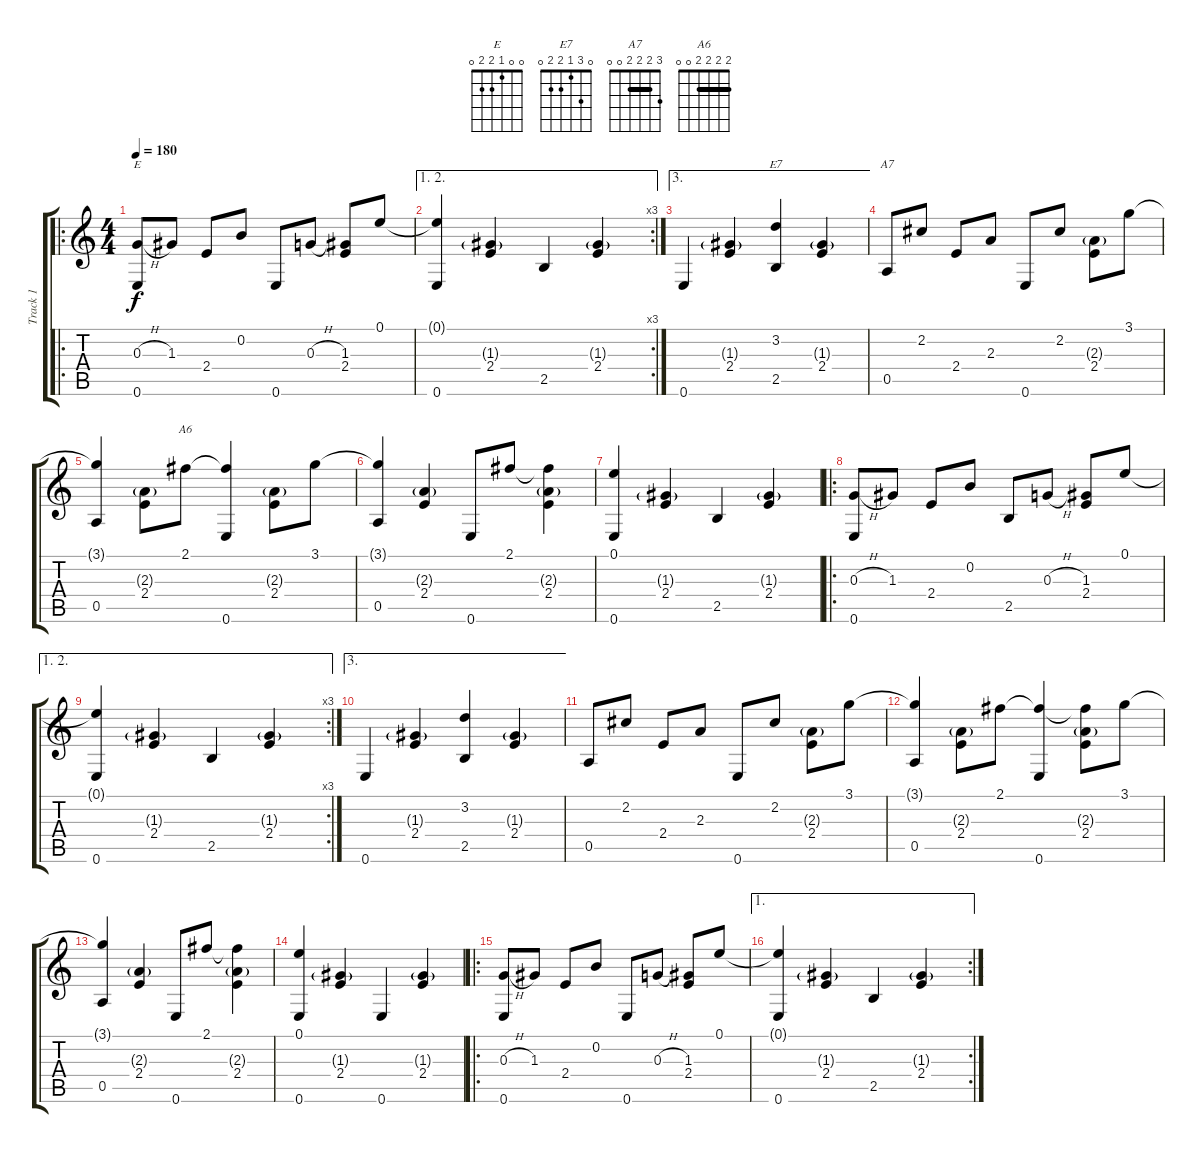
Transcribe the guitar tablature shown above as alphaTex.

\track ("Track 1" "Track 1") {instrument acousticguitarsteel}
\staff {score tabs}
\tuning (E4 B3 G3 D3 A2 E2) {hide}
\chord ("E" 0 0 1 2 2 0)
\chord ("E7" 0 3 1 2 2 0)
\chord ("A7" 3 2 2 2 0 0) {barre 2}
\chord ("A6" 2 2 2 2 0 0) {barre 2}
\ro
\ts (4 4)
\tempo 180
\clef g2
\ks c
(0.3{h} 0.6).8{ch "E" dy f instrument acousticguitarsteel} 1.3.8 2.4.8 0.2.8 0.6.8 0.3{h}.8 (1.3 2.4).8 0.1.8 |
\ae (1 2)
\rc 3
(0.1{t} 0.6).4 (1.3{g} 2.4).4 2.5.4 (1.3{g} 2.4).4 |
\ae 3
0.6.4 (1.3{g} 2.4).4 (3.2 2.5).4{ch "E7"} (1.3{g} 2.4).4 |
0.5.8{ch "A7"} 2.2.8 2.4.8 2.3.8 0.6.8 2.2.8 (2.3{g} 2.4).8 3.1.8 |
(3.1{t} 0.5).4 (2.3{g} 2.4).8 2.1.8{ch "A6"} (2.1{t} 0.6).4 (2.3{g} 2.4).8 3.1.8 |
(3.1{t} 0.5).4 (2.3{g} 2.4).4 0.6.8 2.1.8 (2.1{t} 2.3{g} 2.4).4 |
(0.1 0.6).4 (1.3{g} 2.4).4 2.5.4 (1.3{g} 2.4).4 |
\ro
(0.3{h} 0.6).8 1.3.8 2.4.8 0.2.8 2.5.8 0.3{h}.8 (1.3 2.4).8 0.1.8 |
\ae (1 2)
\rc 3
(0.1{t} 0.6).4 (1.3{g} 2.4).4 2.5.4 (1.3{g} 2.4).4 |
\ae 3
0.6.4 (1.3{g} 2.4).4 (3.2 2.5).4 (1.3{g} 2.4).4 |
0.5.8 2.2.8 2.4.8 2.3.8 0.6.8 2.2.8 (2.3{g} 2.4).8 3.1.8 |
(3.1{t} 0.5).4 (2.3{g} 2.4).8 2.1.8 (2.1{t} 0.6).4 (2.1{t} 2.3{g} 2.4).8 3.1.8 |
(3.1{t} 0.5).4 (2.3{g} 2.4).4 0.6.8 2.1.8 (2.1{t} 2.3{g} 2.4).4 |
(0.1 0.6).4 (1.3{g} 2.4).4 0.6.4 (1.3{g} 2.4).4 |
\ro
(0.3{h} 0.6).8 1.3.8 2.4.8 0.2.8 0.6.8 0.3{h}.8 (1.3 2.4).8 0.1.8 |
\ae 1
\rc 2
(0.1{t} 0.6).4 (1.3{g} 2.4).4 2.5.4 (1.3{g} 2.4).4
